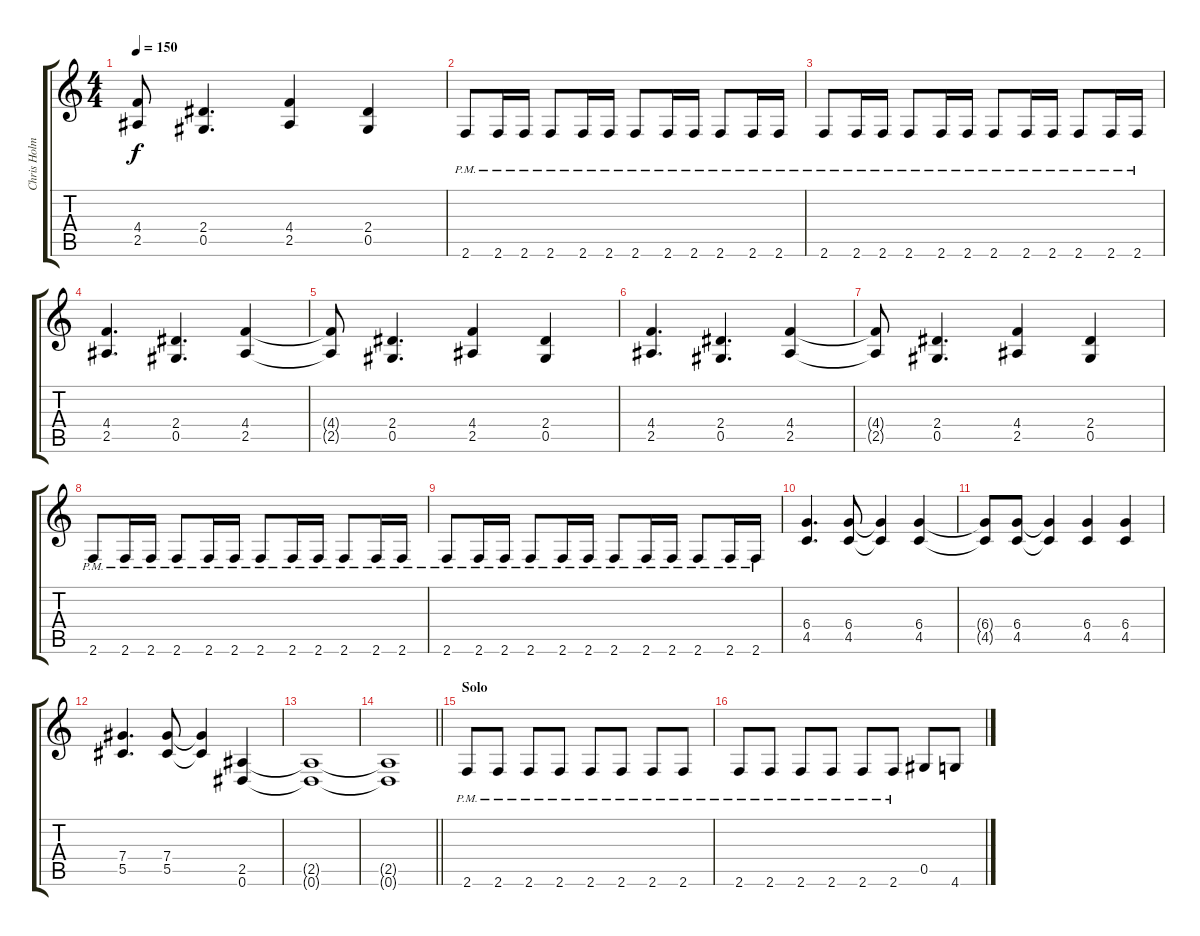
\track ("Chris Holmes (rythm)" "Chris Holm") {instrument distortionguitar}
\staff {score tabs}
\tuning (Eb4 Bb3 Gb3 Db3 Ab2 Eb2) {hide}
\ts (4 4)
\tempo 150
\clef g2
\ks c
(4.4{t} 2.5{t}).8{dy f} (2.4 0.5).4{d} (4.4 2.5).4 (2.4 0.5).4 |
2.6{pm}.8 2.6{pm}.16 2.6{pm}.16 2.6{pm}.8 2.6{pm}.16 2.6{pm}.16 2.6{pm}.8 2.6{pm}.16 2.6{pm}.16 2.6{pm}.8 2.6{pm}.16 2.6{pm}.16 |
2.6{pm}.8 2.6{pm}.16 2.6{pm}.16 2.6{pm}.8 2.6{pm}.16 2.6{pm}.16 2.6{pm}.8 2.6{pm}.16 2.6{pm}.16 2.6{pm}.8 2.6{pm}.16 2.6{pm}.16 |
(4.4 2.5).4{d} (2.4 0.5).4{d} (4.4 2.5).4 |
(4.4{t} 2.5{t}).8 (2.4 0.5).4{d} (4.4 2.5).4 (2.4 0.5).4 |
(4.4 2.5).4{d} (2.4 0.5).4{d} (4.4 2.5).4 |
(4.4{t} 2.5{t}).8 (2.4 0.5).4{d} (4.4 2.5).4 (2.4 0.5).4 |
2.6{pm}.8 2.6{pm}.16 2.6{pm}.16 2.6{pm}.8 2.6{pm}.16 2.6{pm}.16 2.6{pm}.8 2.6{pm}.16 2.6{pm}.16 2.6{pm}.8 2.6{pm}.16 2.6{pm}.16 |
2.6{pm}.8 2.6{pm}.16 2.6{pm}.16 2.6{pm}.8 2.6{pm}.16 2.6{pm}.16 2.6{pm}.8 2.6{pm}.16 2.6{pm}.16 2.6{pm}.8 2.6{pm}.16 2.6{pm}.16 |
(6.4 4.5).4{d} (6.4 4.5).8 (6.4{t} 4.5{t}).4 (6.4 4.5).4 |
(6.4{t} 4.5{t}).8 (6.4 4.5).8 (6.4{t} 4.5{t}).4 (6.4 4.5).4 (6.4 4.5).4 |
(7.4 5.5).4{d} (7.4 5.5).8 (7.4{t} 5.5{t}).4 (2.5 0.6).4 |
(2.5{t} 0.6{t}).1 |
\barLineRight lightlight
(2.5{t} 0.6{t}).1 |
\section ("" "Solo")
2.6{pm}.8 2.6{pm}.8 2.6{pm}.8 2.6{pm}.8 2.6{pm}.8 2.6{pm}.8 2.6{pm}.8 2.6{pm}.8 |
2.6{pm}.8 2.6{pm}.8 2.6{pm}.8 2.6{pm}.8 2.6{pm}.8 2.6{pm}.8 0.5.8 4.6.8
